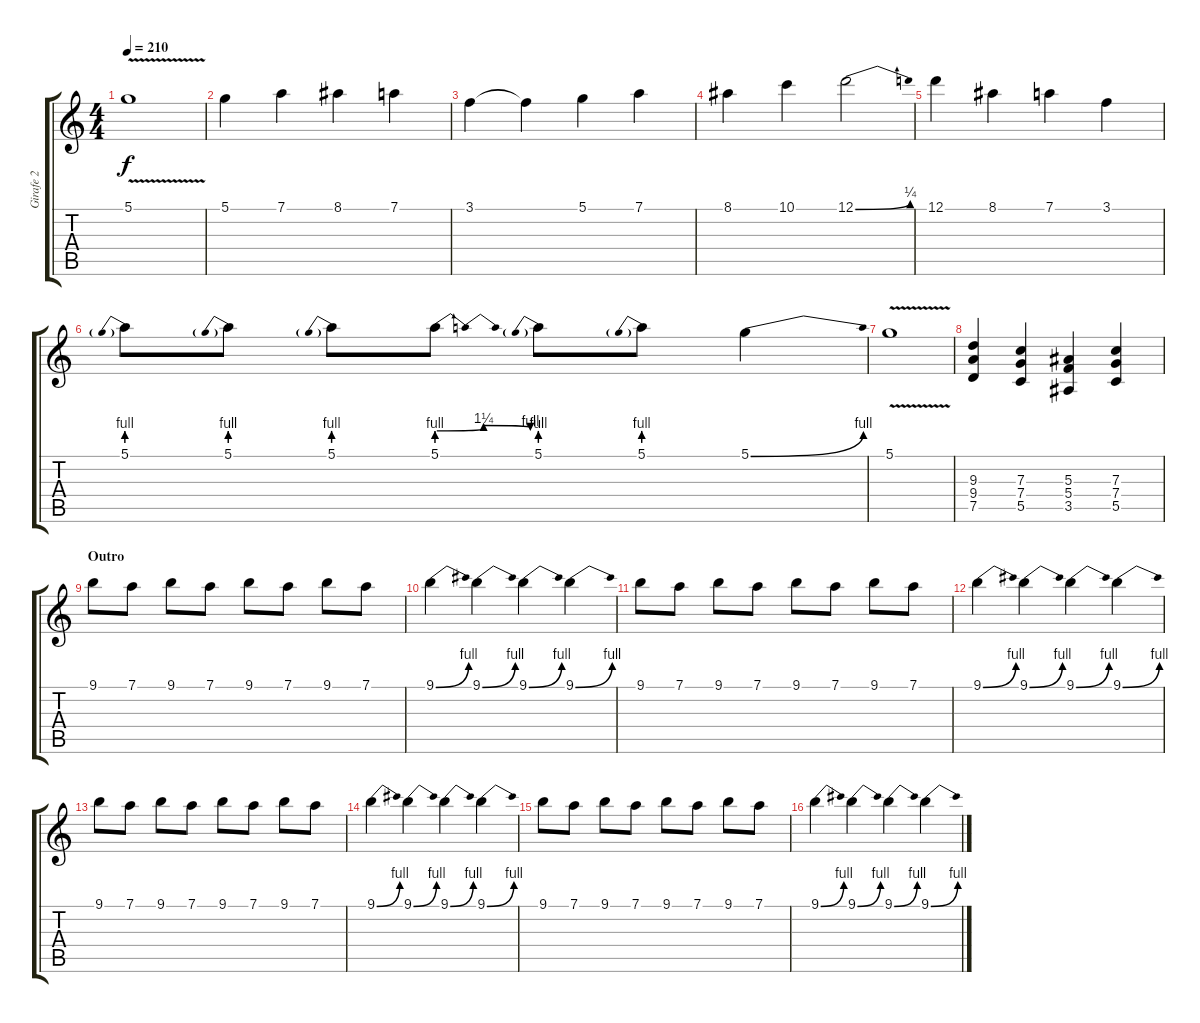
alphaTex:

\track ("Girafe 2" "Girafe 2") {instrument overdrivenguitar}
\staff {score tabs}
\tuning (D4 A3 F3 C3 G2 D2) {hide}
\ts (4 4)
\tempo 210
\clef g2
\ks c
5.1{v}.1{dy f} |
5.1.4 7.1.4 8.1.4 7.1.4 |
3.1.4 3.1{t}.4 5.1.4 7.1.4 |
8.1.4 10.1.4 12.1{be (bend 0 0 60 1)}.2 |
12.1.4 8.1.4 7.1.4 3.1.4 |
5.1{be (prebend 0 4 60 4)}.8 5.1{be (prebend 0 4 60 4)}.8 5.1{be (prebend 0 4 60 4)}.8 5.1{be (bendrelease 0 4 54 5 54 5 60 4)}.8 5.1{be (prebend 0 4 60 4)}.8 5.1{be (prebend 0 4 60 4)}.8 5.1{be (bend 0 0 60 4)}.4 |
5.1{v}.1 |
(9.3 9.4 7.5).4 (7.3 7.4 5.5).4 (5.3 5.4 3.5).4 (7.3 7.4 5.5).4 |
\section ("" "Outro")
9.1.8 7.1.8 9.1.8 7.1.8 9.1.8 7.1.8 9.1.8 7.1.8 |
9.1{be (bend 0 0 60 4)}.4 9.1{be (bend 0 0 60 4)}.4 9.1{be (bend 0 0 60 4)}.4 9.1{be (bend 0 0 60 4)}.4 |
9.1.8 7.1.8 9.1.8 7.1.8 9.1.8 7.1.8 9.1.8 7.1.8 |
9.1{be (bend 0 0 60 4)}.4{volume 0} 9.1{be (bend 0 0 60 4)}.4 9.1{be (bend 0 0 60 4)}.4 9.1{be (bend 0 0 60 4)}.4 |
9.1.8 7.1.8 9.1.8 7.1.8 9.1.8 7.1.8 9.1.8 7.1.8 |
9.1{be (bend 0 0 60 4)}.4 9.1{be (bend 0 0 60 4)}.4 9.1{be (bend 0 0 60 4)}.4 9.1{be (bend 0 0 60 4)}.4 |
9.1.8 7.1.8 9.1.8 7.1.8 9.1.8 7.1.8 9.1.8 7.1.8 |
9.1{be (bend 0 0 60 4)}.4 9.1{be (bend 0 0 60 4)}.4 9.1{be (bend 0 0 60 4)}.4 9.1{be (bend 0 0 60 4)}.4
